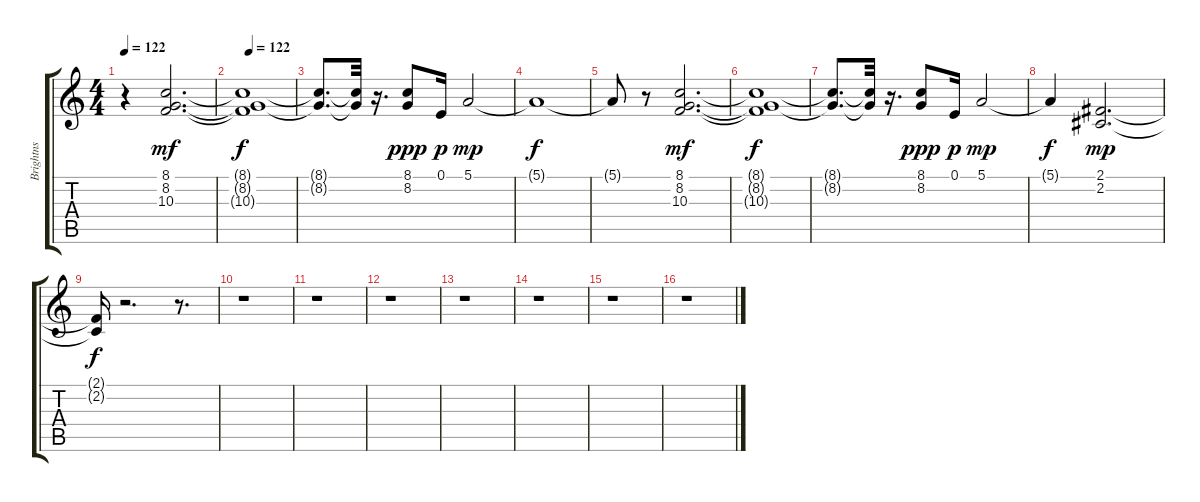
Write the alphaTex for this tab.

\track ("Brightns" "Brightns") {instrument fx5brightness}
\staff {score tabs}
\tuning (E4 B3 G3 D3 A2 E2) {hide}
\ts (4 4)
\tempo 122
\clef g2
\ks c
r.4{dy f} (8.1 8.2 10.3).2{d dy mf instrument choiraahs} |
\tempo 122
(8.1{t} 8.2{t} 10.3{t}).1{dy f} |
(8.1{t} 8.2{t}).8{d} (8.1{t} 8.2{t}).32 r.16{d} (8.1 8.2).8{dy ppp} 0.1.16{dy p} 5.1.2{dy mp} |
5.1{t}.1{dy f} |
5.1{t}.8 r.8 (8.1 8.2 10.3).2{d dy mf} |
(8.1{t} 8.2{t} 10.3{t}).1{dy f} |
(8.1{t} 8.2{t}).8{d} (8.1{t} 8.2{t}).32 r.16{d} (8.1 8.2).8{dy ppp} 0.1.16{dy p} 5.1.2{dy mp} |
5.1{t}.4{dy f} (2.1 2.2).2{d dy mp} |
(2.1{t} 2.2{t}).16{dy f} r.2{d} r.8{d} |
r.1 |
r.1 |
r.1 |
r.1 |
r.1 |
r.1 |
r.1
